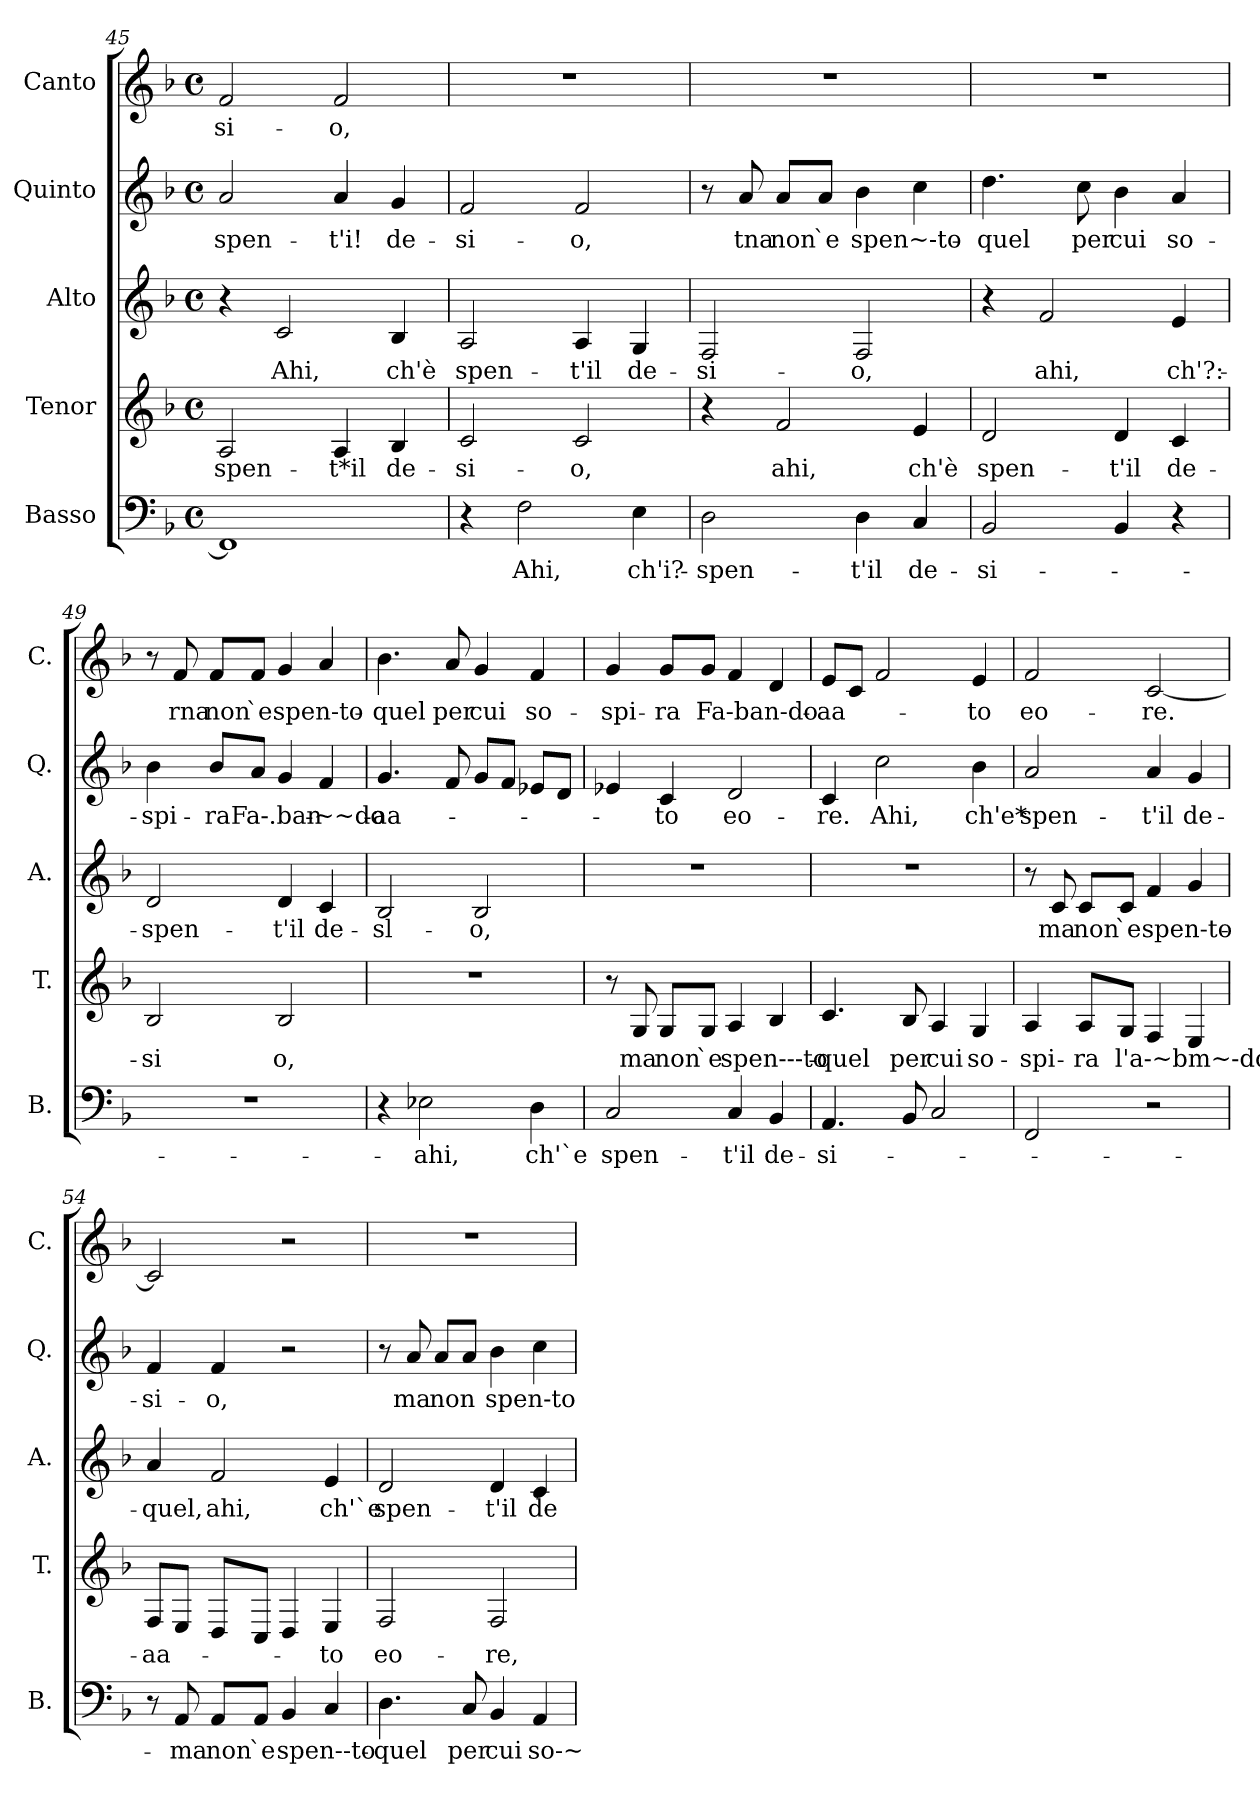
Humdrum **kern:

**kern	**text	**kern	**text	**kern	**text	**kern	**text	**kern	**text
*part5	*part5	*part4	*part4	*part3	*part3	*part2	*part2	*part1	*part1
*staff5	*staff5	*staff4	*staff4	*staff3	*staff3	*staff2	*staff2	*staff1	*staff1
*I"Basso	*	*I"Tenor	*	*I"Alto	*	*I"Quinto	*	*I"Canto	*
*I'B.	*	*I'T.	*	*I'A.	*	*I'Q.	*	*I'C.	*
!!LO:LB:g=z
*clefF4	*	*clefG2	*	*clefG2	*	*clefG2	*	*clefG2	*
*k[b-]	*	*k[b-]	*	*k[b-]	*	*k[b-]	*	*k[b-]	*
*F:	*	*F:	*	*F:	*	*F:	*	*F:	*
*M4/4	*	*M4/4	*	*M4/4	*	*M4/4	*	*M4/4	*
*met(c)	*	*met(c)	*	*met(c)	*	*met(c)	*	*met(c)	*
=45	=45	=45	=45	=45	=45	=45	=45	=45	=45
!	!	!	!LO:LY:b	!	!	!	!LO:LY:b	!	!LO:LY:b
1FF]	.	2A/	-spen-	4r	.	2a/	-spen-	2f/	-si-
!	!	!	!	!	!LO:LY:b	!	!	!	!
.	.	.	.	2c/	-Ahi,	.	.	.	.
!	!	!	!LO:LY:b	!	!	!	!LO:LY:b	!	!LO:LY:b
.	.	4A/	-t*il	.	.	4a/	-t'i!	2f/	-o,
!	!	!	!LO:LY:b	!	!LO:LY:b	!	!LO:LY:b	!	!
.	.	4B-/	-de-	4B-/	-ch'è	4g/	-de-	.	.
=46	=46	=46	=46	=46	=46	=46	=46	=46	=46
!	!	!	!LO:LY:b	!	!LO:LY:b	!	!LO:LY:b	!	!
4r	.	2c/	-si-	2A/	-spen-	2f/	-si-	1r	.
!	!LO:LY:b	!	!	!	!	!	!	!	!
2F\	-Ahi,	.	.	.	.	.	.	.	.
!	!	!	!LO:LY:b	!	!LO:LY:b	!	!LO:LY:b	!	!
.	.	2c/	-o,	4A/	-t'il	2f/	-o,	.	.
!	!LO:LY:b	!	!	!	!LO:LY:b	!	!	!	!
4E\	-ch'i?-	.	.	4G/	-de-	.	.	.	.
=47	=47	=47	=47	=47	=47	=47	=47	=47	=47
!	!LO:LY:b	!	!	!	!LO:LY:b	!	!	!	!
2D\	-spen-	4r	.	2F/	-si-	8r	.	1r	.
!	!	!	!	!	!	!	!LO:LY:b	!	!
.	.	.	.	.	.	8a/	-tna	.	.
!	!	!	!LO:LY:b	!	!	!	!LO:LY:b	!	!
.	.	2f/	-ahi,	.	.	8a/L	-non	.	.
!	!	!	!	!	!	!	!LO:LY:b	!	!
.	.	.	.	.	.	8a/J	-`e	.	.
!	!LO:LY:b	!	!	!	!LO:LY:b	!	!LO:LY:b	!	!
4D\	-t'il	.	.	2F/	-o,	4b-\	-spen~-to-	.	.
!	!LO:LY:b	!	!LO:LY:b	!	!	!	!	!	!
4C/	-de-	4e/	-ch'è	.	.	4cc\	.	.	.
=48	=48	=48	=48	=48	=48	=48	=48	=48	=48
!	!LO:LY:b	!	!LO:LY:b	!	!	!	!LO:LY:b	!	!
2BB-/	-si-	2d/	-spen-	4r	.	4.dd\	-quel	1r	.
!	!	!	!	!	!LO:LY:b	!	!	!	!
.	.	.	.	2f/	-ahi,	.	.	.	.
!	!	!	!	!	!	!	!LO:LY:b	!	!
.	.	.	.	.	.	8cc\	-per	.	.
!	!	!	!LO:LY:b	!	!	!	!LO:LY:b	!	!
4BB-/	.	4d/	-t'il	.	.	4b-\	-cui	.	.
!	!	!	!LO:LY:b	!	!LO:LY:b	!	!LO:LY:b	!	!
4r	.	4c/	-de-	4e/	-ch'?:-	4a/	-so-	.	.
=49	=49	=49	=49	=49	=49	=49	=49	=49	=49
!	!	!	!LO:LY:b	!	!LO:LY:b	!	!LO:LY:b	!	!
1r	.	2B-/	-si	2d/	-spen-	4b-\	-spi-	8r	.
!	!	!	!	!	!	!	!	!	!LO:LY:b
.	.	.	.	.	.	.	.	8f/	-rna
!	!	!	!	!	!	!	!LO:LY:b	!	!LO:LY:b
.	.	.	.	.	.	8b-/L	-ra	8f/L	-non
!	!	!	!	!	!	!	!LO:LY:b	!	!LO:LY:b
.	.	.	.	.	.	8a/J	-Fa-.ban-	8f/J	-`e
!	!	!	!LO:LY:b	!	!LO:LY:b	!	!	!	!LO:LY:b
.	.	2B-/	-o,	4d/	-t'il	4g/	.	4g/	-spen-to-
!	!	!	!	!	!LO:LY:b	!	!LO:LY:b	!	!
.	.	.	.	4c/	-de-	4f/	-~~do-	4a/	.
!!LO:PB:g=z
=50	=50	=50	=50	=50	=50	=50	=50	=50	=50
!	!	!	!	!	!LO:LY:b	!	!LO:LY:b	!	!LO:LY:b
4r	.	1r	.	2B-/	-sl-	4.g/	-aa-	4.b-\	-quel
!	!LO:LY:b	!	!	!	!	!	!	!	!
2E-X\	-ahi,	.	.	.	.	.	.	.	.
!	!	!	!	!	!	!	!	!	!LO:LY:b
.	.	.	.	.	.	8f/	.	8a/	-per
!	!	!	!	!	!LO:LY:b	!	!	!	!LO:LY:b
.	.	.	.	2B-/	-o,	8g/L	.	4g/	-cui
.	.	.	.	.	.	8f/J	.	.	.
!	!LO:LY:b	!	!	!	!	!	!	!	!LO:LY:b
4D\	-ch'`e	.	.	.	.	8e-X/L	.	4f/	-so-
.	.	.	.	.	.	8d/J	.	.	.
=51	=51	=51	=51	=51	=51	=51	=51	=51	=51
!	!LO:LY:b	!	!	!	!	!	!	!	!LO:LY:b
2C/	-spen-	8r	.	1r	.	4e-X/	.	4g/	-spi-
!	!	!	!LO:LY:b	!	!	!	!	!	!
.	.	8G/	-ma	.	.	.	.	.	.
!	!	!	!LO:LY:b	!	!	!	!LO:LY:b	!	!LO:LY:b
.	.	8G/L	-non	.	.	4c/	-to	8g/L	-ra
!	!	!	!LO:LY:b	!	!	!	!	!	!LO:LY:b
.	.	8G/J	-`e	.	.	.	.	8g/J	-Fa-ban-do-
!	!LO:LY:b	!	!LO:LY:b	!	!	!	!LO:LY:b	!	!
4C/	-t'il	4A/	-spen---to-	.	.	2d/	-eo-	4f/	.
!	!LO:LY:b	!	!	!	!	!	!	!	!
4BB-/	-de-	4B-/	.	.	.	.	.	4d/	.
=52	=52	=52	=52	=52	=52	=52	=52	=52	=52
!	!LO:LY:b	!	!LO:LY:b	!	!	!	!LO:LY:b	!	!LO:LY:b
4.AA/	-si-	4.c/	-quel	1r	.	4c/	-re.	8e/L	-aa-
.	.	.	.	.	.	.	.	8c/J	.
!	!	!	!	!	!	!	!LO:LY:b	!	!
.	.	.	.	.	.	2cc\	-Ahi,	2f/	.
!	!	!	!LO:LY:b	!	!	!	!	!	!
8BB-/	.	8B-/	-per	.	.	.	.	.	.
!	!	!	!LO:LY:b	!	!	!	!	!	!
2C/	.	4A/	-cui	.	.	.	.	.	.
!	!	!	!LO:LY:b	!	!	!	!LO:LY:b	!	!LO:LY:b
.	.	4G/	-so-	.	.	4b-\	-ch'e*	4e/	-to
=53	=53	=53	=53	=53	=53	=53	=53	=53	=53
!	!	!	!LO:LY:b	!	!	!	!LO:LY:b	!	!LO:LY:b
2FF/	.	4A/	-spi-	8r	.	2a/	-spen-	2f/	-eo-
!	!	!	!	!	!LO:LY:b	!	!	!	!
.	.	.	.	8c/	-ma	.	.	.	.
!	!	!	!LO:LY:b	!	!LO:LY:b	!	!	!	!
.	.	8A/L	-ra	8c/L	-non	.	.	.	.
!	!	!	!LO:LY:b	!	!LO:LY:b	!	!	!	!
.	.	8G/J	-l'a-~bm~-do-	8c/J	-`e	.	.	.	.
!	!	!	!	!	!LO:LY:b	!	!LO:LY:b	!	!LO:LY:b
2r	.	4F/	.	4f/	-spen-to-	4a/	-t'il	[2c/	-re.
!	!	!	!	!	!	!	!LO:LY:b	!	!
.	.	4E/	.	4g/	.	4g/	-de-	.	.
!!LO:LB:g=z
=54	=54	=54	=54	=54	=54	=54	=54	=54	=54
!	!	!	!LO:LY:b	!	!LO:LY:b	!	!LO:LY:b	!	!
8r	.	8F/L	-aa-	4a/	-quel,	4f/	-si-	2c/]	.
!	!LO:LY:b	!	!	!	!	!	!	!	!
8AA/	-ma	8E/J	.	.	.	.	.	.	.
!	!LO:LY:b	!	!	!	!LO:LY:b	!	!LO:LY:b	!	!
8AA/L	-non	8D/L	.	2f/	-ahi,	4f/	-o,	.	.
!	!LO:LY:b	!	!	!	!	!	!	!	!
8AA/J	-`e	8C/J	.	.	.	.	.	.	.
!	!LO:LY:b	!	!	!	!	!	!	!	!
4BB-/	-spen--to-	4D/	.	.	.	2r	.	2r	.
!	!	!	!LO:LY:b	!	!LO:LY:b	!	!	!	!
4C/	.	4E/	-to	4e/	-ch'`e	.	.	.	.
=55	=55	=55	=55	=55	=55	=55	=55	=55	=55
!	!LO:LY:b	!	!LO:LY:b	!	!LO:LY:b	!	!	!	!
4.D\	-quel	2F/	-eo-	2d/	-spen-	8r	.	1r	.
!	!	!	!	!	!	!	!LO:LY:b	!	!
.	.	.	.	.	.	8a/	-ma	.	.
!	!	!	!	!	!	!	!LO:LY:b	!	!
.	.	.	.	.	.	8a/L	-non	.	.
!	!LO:LY:b	!	!	!	!	!	!	!	!
8C/	-per	.	.	.	.	8a/J	.	.	.
!	!LO:LY:b	!	!LO:LY:b	!	!LO:LY:b	!	!LO:LY:b	!	!
4BB-/	-cui	2F/	-re,	4d/	-t'il	4b-\	-spen-to-	.	.
!	!LO:LY:b	!	!	!	!LO:LY:b	!	!	!	!
4AA/	-so-~	.	.	4c/	-de-	4cc\	.	.	.
=	=	=	=	=	=	=	=	=	=
*-	*-	*-	*-	*-	*-	*-	*-	*-	*-
